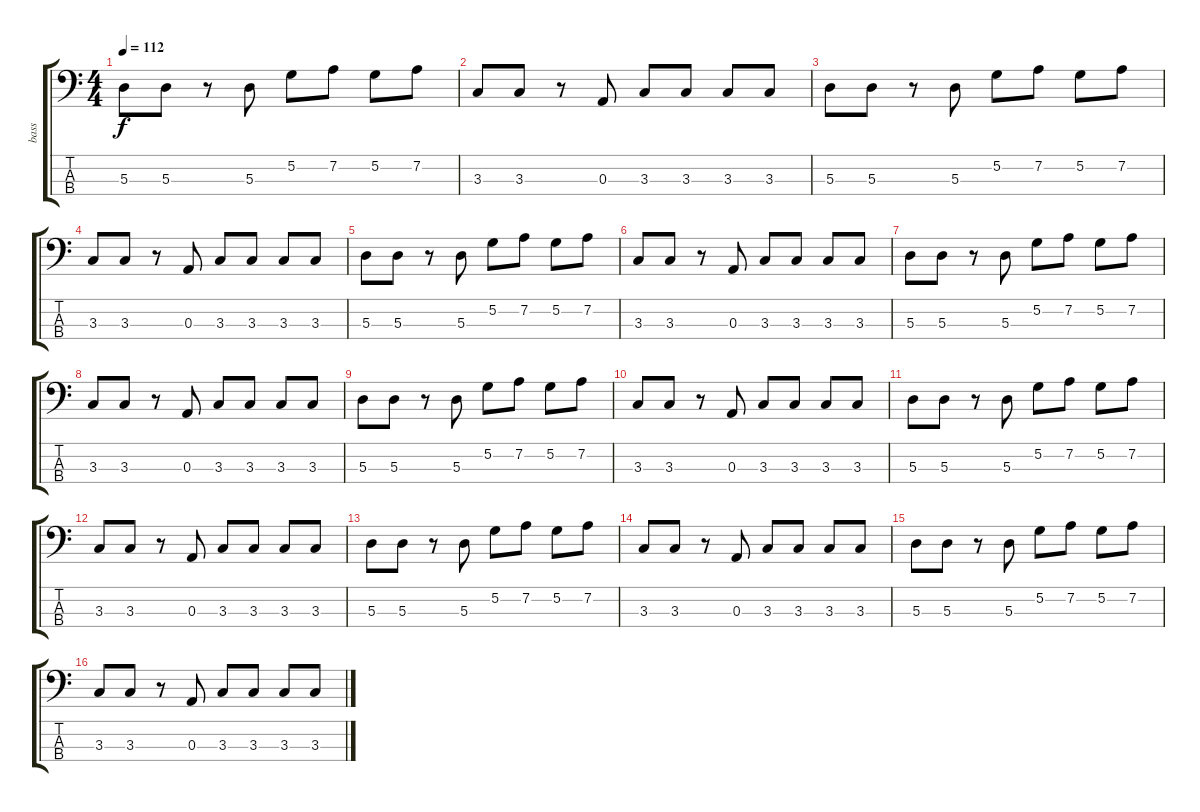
\track ("bass" "bass") {instrument electricbassfinger}
\staff {score tabs}
\tuning (G2 D2 A1 E1) {hide}
\ts (4 4)
\tempo 112
\clef f4
\ks c
5.3.8{dy f} 5.3.8 r.8 5.3.8 5.2.8 7.2.8 5.2.8 7.2.8 |
3.3.8 3.3.8 r.8 0.3.8 3.3.8 3.3.8 3.3.8 3.3.8 |
5.3.8 5.3.8 r.8 5.3.8 5.2.8 7.2.8 5.2.8 7.2.8 |
3.3.8 3.3.8 r.8 0.3.8 3.3.8 3.3.8 3.3.8 3.3.8 |
5.3.8 5.3.8 r.8 5.3.8 5.2.8 7.2.8 5.2.8 7.2.8 |
3.3.8 3.3.8 r.8 0.3.8 3.3.8 3.3.8 3.3.8 3.3.8 |
5.3.8 5.3.8 r.8 5.3.8 5.2.8 7.2.8 5.2.8 7.2.8 |
3.3.8 3.3.8 r.8 0.3.8 3.3.8 3.3.8 3.3.8 3.3.8 |
5.3.8 5.3.8 r.8 5.3.8 5.2.8 7.2.8 5.2.8 7.2.8 |
3.3.8 3.3.8 r.8 0.3.8 3.3.8 3.3.8 3.3.8 3.3.8 |
5.3.8 5.3.8 r.8 5.3.8 5.2.8 7.2.8 5.2.8 7.2.8 |
3.3.8 3.3.8 r.8 0.3.8 3.3.8 3.3.8 3.3.8 3.3.8 |
5.3.8 5.3.8 r.8 5.3.8 5.2.8 7.2.8 5.2.8 7.2.8 |
3.3.8 3.3.8 r.8 0.3.8 3.3.8 3.3.8 3.3.8 3.3.8 |
5.3.8 5.3.8 r.8 5.3.8 5.2.8 7.2.8 5.2.8 7.2.8 |
3.3.8 3.3.8 r.8 0.3.8 3.3.8 3.3.8 3.3.8 3.3.8
